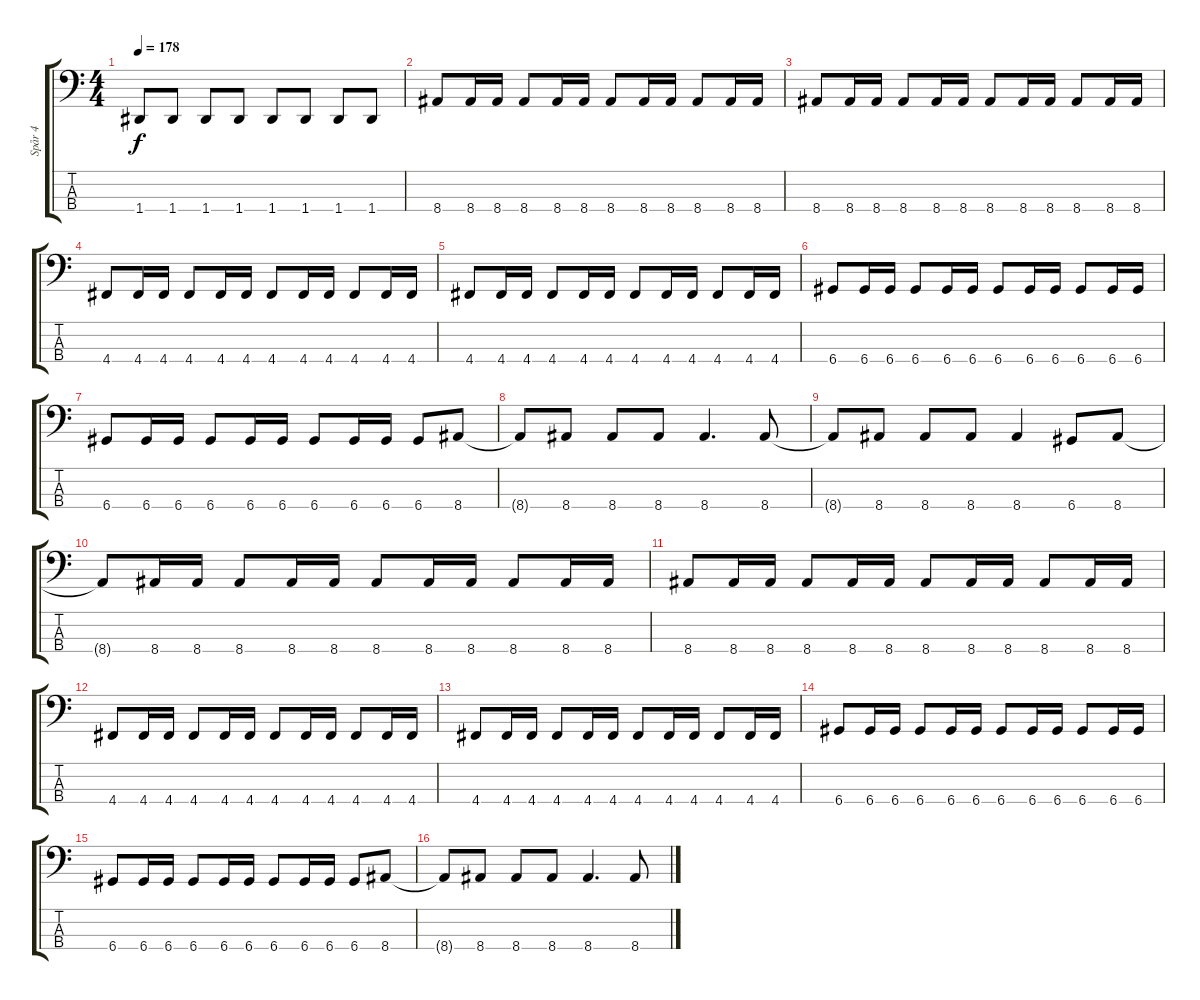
\track ("Spår 4" "Spår 4") {instrument synthbass1}
\staff {score tabs}
\tuning (G2 D2 A1 D1) {hide}
\ts (4 4)
\tempo 178
\clef f4
\ks c
1.4.8{dy f} 1.4.8 1.4.8 1.4.8 1.4.8 1.4.8 1.4.8 1.4.8 |
8.4.8 8.4.16 8.4.16 8.4.8 8.4.16 8.4.16 8.4.8 8.4.16 8.4.16 8.4.8 8.4.16 8.4.16 |
8.4.8 8.4.16 8.4.16 8.4.8 8.4.16 8.4.16 8.4.8 8.4.16 8.4.16 8.4.8 8.4.16 8.4.16 |
4.4.8 4.4.16 4.4.16 4.4.8 4.4.16 4.4.16 4.4.8 4.4.16 4.4.16 4.4.8 4.4.16 4.4.16 |
4.4.8 4.4.16 4.4.16 4.4.8 4.4.16 4.4.16 4.4.8 4.4.16 4.4.16 4.4.8 4.4.16 4.4.16 |
6.4.8 6.4.16 6.4.16 6.4.8 6.4.16 6.4.16 6.4.8 6.4.16 6.4.16 6.4.8 6.4.16 6.4.16 |
6.4.8 6.4.16 6.4.16 6.4.8 6.4.16 6.4.16 6.4.8 6.4.16 6.4.16 6.4.8 8.4.8 |
8.4{t}.8 8.4.8 8.4.8 8.4.8 8.4.4{d} 8.4.8 |
8.4{t}.8 8.4.8 8.4.8 8.4.8 8.4.4 6.4.8 8.4.8 |
8.4{t}.8 8.4.16 8.4.16 8.4.8 8.4.16 8.4.16 8.4.8 8.4.16 8.4.16 8.4.8 8.4.16 8.4.16 |
8.4.8 8.4.16 8.4.16 8.4.8 8.4.16 8.4.16 8.4.8 8.4.16 8.4.16 8.4.8 8.4.16 8.4.16 |
4.4.8 4.4.16 4.4.16 4.4.8 4.4.16 4.4.16 4.4.8 4.4.16 4.4.16 4.4.8 4.4.16 4.4.16 |
4.4.8 4.4.16 4.4.16 4.4.8 4.4.16 4.4.16 4.4.8 4.4.16 4.4.16 4.4.8 4.4.16 4.4.16 |
6.4.8 6.4.16 6.4.16 6.4.8 6.4.16 6.4.16 6.4.8 6.4.16 6.4.16 6.4.8 6.4.16 6.4.16 |
6.4.8 6.4.16 6.4.16 6.4.8 6.4.16 6.4.16 6.4.8 6.4.16 6.4.16 6.4.8 8.4.8 |
8.4{t}.8 8.4.8 8.4.8 8.4.8 8.4.4{d} 8.4.8
